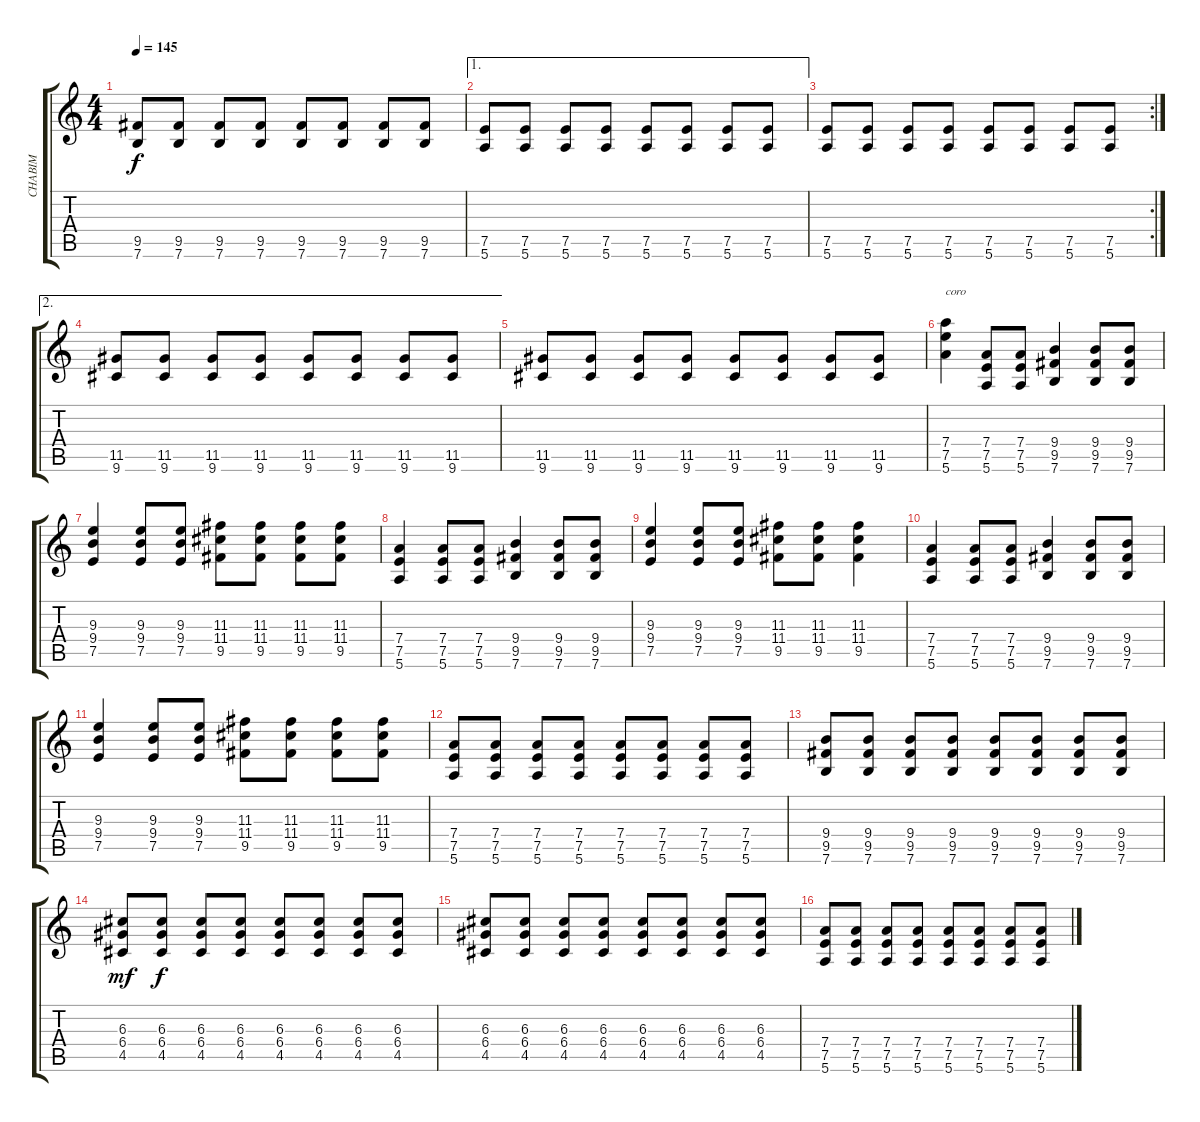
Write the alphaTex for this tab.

\track ("CHABIM" "CHABIM") {instrument overdrivenguitar}
\staff {score tabs}
\tuning (E4 B3 G3 D3 A2 E2) {hide}
\ts (4 4)
\tempo 145
\clef g2
\ks c
(9.5 7.6).8{dy f} (9.5 7.6).8 (9.5 7.6).8 (9.5 7.6).8 (9.5 7.6).8 (9.5 7.6).8 (9.5 7.6).8 (9.5 7.6).8 |
\ae 1
(7.5 5.6).8 (7.5 5.6).8 (7.5 5.6).8 (7.5 5.6).8 (7.5 5.6).8 (7.5 5.6).8 (7.5 5.6).8 (7.5 5.6).8 |
\rc 2
(7.5 5.6).8 (7.5 5.6).8 (7.5 5.6).8 (7.5 5.6).8 (7.5 5.6).8 (7.5 5.6).8 (7.5 5.6).8 (7.5 5.6).8 |
\ae 2
(11.5 9.6).8 (11.5 9.6).8 (11.5 9.6).8 (11.5 9.6).8 (11.5 9.6).8 (11.5 9.6).8 (11.5 9.6).8 (11.5 9.6).8 |
(11.5 9.6).8 (11.5 9.6).8 (11.5 9.6).8 (11.5 9.6).8 (11.5 9.6).8 (11.5 9.6).8 (11.5 9.6).8 (11.5 9.6).8 |
(7.4 7.5 5.6).4{ot 8vb txt "coro"} (7.4 7.5 5.6).8 (7.4 7.5 5.6).8 (9.4 9.5 7.6).4 (9.4 9.5 7.6).8 (9.4 9.5 7.6).8 |
(9.3 9.4 7.5).4 (9.3 9.4 7.5).8 (9.3 9.4 7.5).8 (11.3 11.4 9.5).8 (11.3 11.4 9.5).8 (11.3 11.4 9.5).8 (11.3 11.4 9.5).8 |
(7.4 7.5 5.6).4 (7.4 7.5 5.6).8 (7.4 7.5 5.6).8 (9.4 9.5 7.6).4 (9.4 9.5 7.6).8 (9.4 9.5 7.6).8 |
(9.3 9.4 7.5).4 (9.3 9.4 7.5).8 (9.3 9.4 7.5).8 (11.3 11.4 9.5).8 (11.3 11.4 9.5).8 (11.3 11.4 9.5).4 |
(7.4 7.5 5.6).4 (7.4 7.5 5.6).8 (7.4 7.5 5.6).8 (9.4 9.5 7.6).4 (9.4 9.5 7.6).8 (9.4 9.5 7.6).8 |
(9.3 9.4 7.5).4 (9.3 9.4 7.5).8 (9.3 9.4 7.5).8 (11.3 11.4 9.5).8 (11.3 11.4 9.5).8 (11.3 11.4 9.5).8 (11.3 11.4 9.5).8 |
(7.4 7.5 5.6).8 (7.4 7.5 5.6).8 (7.4 7.5 5.6).8 (7.4 7.5 5.6).8 (7.4 7.5 5.6).8 (7.4 7.5 5.6).8 (7.4 7.5 5.6).8 (7.4 7.5 5.6).8 |
(9.4 9.5 7.6).8 (9.4 9.5 7.6).8 (9.4 9.5 7.6).8 (9.4 9.5 7.6).8 (9.4 9.5 7.6).8 (9.4 9.5 7.6).8 (9.4 9.5 7.6).8 (9.4 9.5 7.6).8 |
(6.3 6.4 4.5).8{dy mf} (6.3 6.4 4.5).8{dy f} (6.3 6.4 4.5).8 (6.3 6.4 4.5).8 (6.3 6.4 4.5).8 (6.3 6.4 4.5).8 (6.3 6.4 4.5).8 (6.3 6.4 4.5).8 |
(6.3 6.4 4.5).8 (6.3 6.4 4.5).8 (6.3 6.4 4.5).8 (6.3 6.4 4.5).8 (6.3 6.4 4.5).8 (6.3 6.4 4.5).8 (6.3 6.4 4.5).8 (6.3 6.4 4.5).8 |
(7.4 7.5 5.6).8 (7.4 7.5 5.6).8 (7.4 7.5 5.6).8 (7.4 7.5 5.6).8 (7.4 7.5 5.6).8 (7.4 7.5 5.6).8 (7.4 7.5 5.6).8 (7.4 7.5 5.6).8
